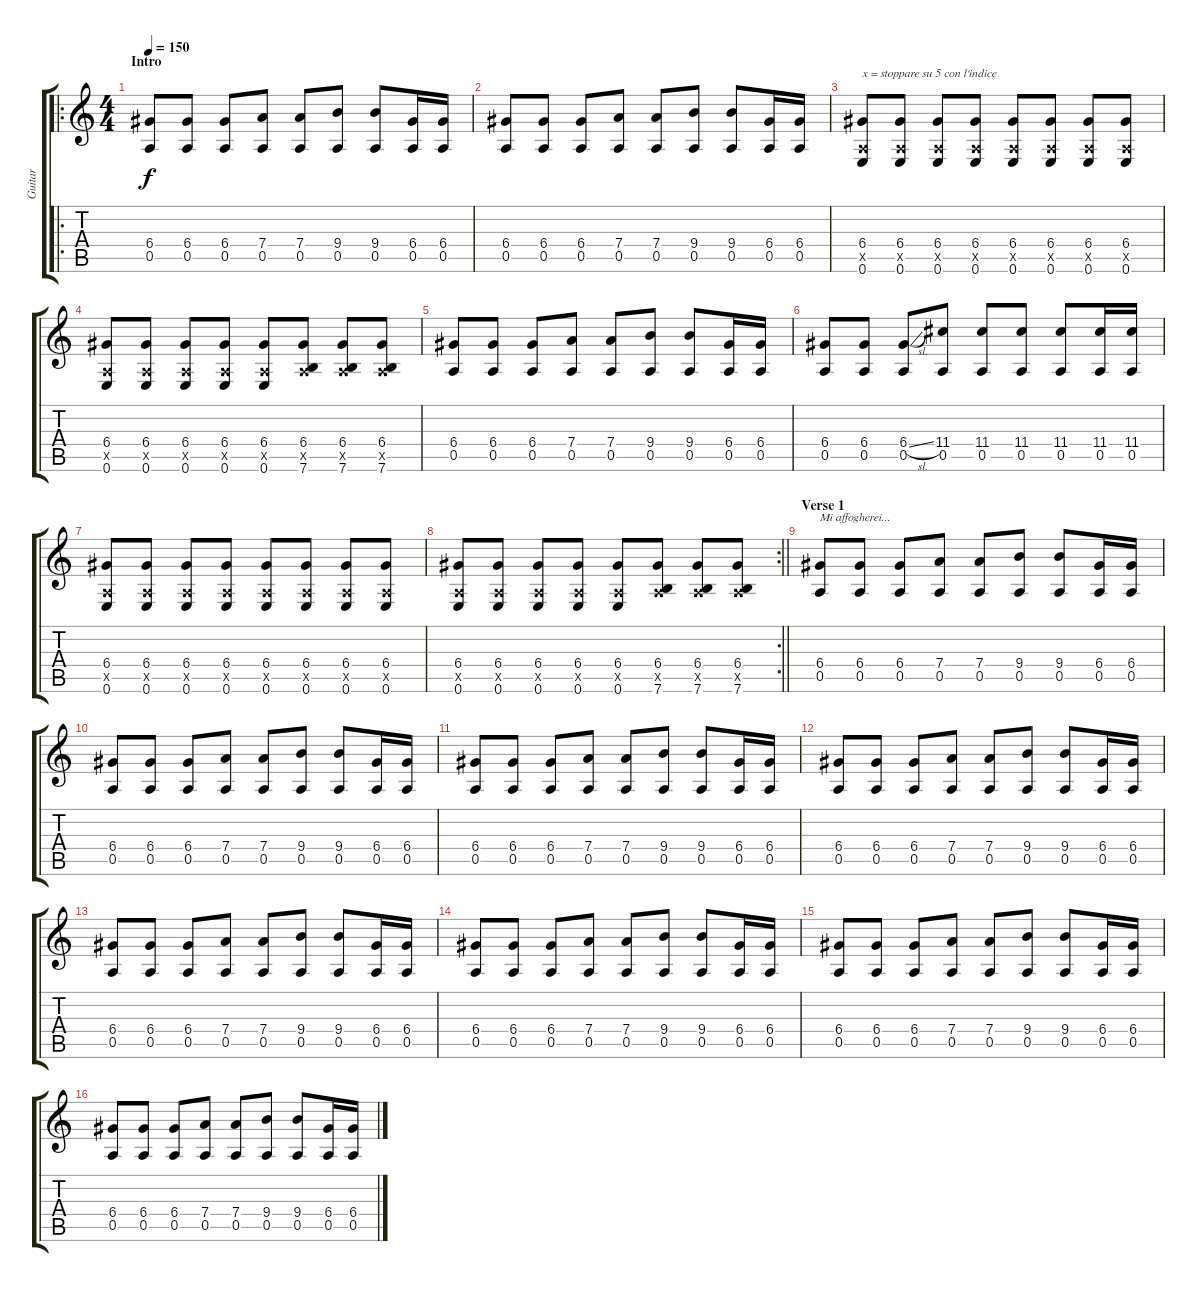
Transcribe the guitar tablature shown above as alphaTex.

\track ("Guitar" "Guitar") {instrument overdrivenguitar}
\staff {score tabs}
\tuning (E4 B3 G3 D3 A2 E2) {hide}
\ro
\ts (4 4)
\section ("" "Intro")
\tempo 150
\clef g2
\ks c
(6.4 0.5).8{dy f instrument overdrivenguitar} (6.4 0.5).8 (6.4 0.5).8 (7.4 0.5).8 (7.4 0.5).8 (9.4 0.5).8 (9.4 0.5).8 (6.4 0.5).16 (6.4 0.5).16 |
(6.4 0.5).8 (6.4 0.5).8 (6.4 0.5).8 (7.4 0.5).8 (7.4 0.5).8 (9.4 0.5).8 (9.4 0.5).8 (6.4 0.5).16 (6.4 0.5).16 |
(6.4 0.5{x} 0.6).8{txt "x = stoppare su 5 con l'indice"} (6.4 0.5{x} 0.6).8 (6.4 0.5{x} 0.6).8 (6.4 0.5{x} 0.6).8 (6.4 0.5{x} 0.6).8 (6.4 0.5{x} 0.6).8 (6.4 0.5{x} 0.6).8 (6.4 0.5{x} 0.6).8 |
(6.4 0.5{x} 0.6).8 (6.4 0.5{x} 0.6).8 (6.4 0.5{x} 0.6).8 (6.4 0.5{x} 0.6).8 (6.4 0.5{x} 0.6).8 (6.4 0.5{x} 7.6).8 (6.4 0.5{x} 7.6).8 (6.4 0.5{x} 7.6).8 |
(6.4 0.5).8 (6.4 0.5).8 (6.4 0.5).8 (7.4 0.5).8 (7.4 0.5).8 (9.4 0.5).8 (9.4 0.5).8 (6.4 0.5).16 (6.4 0.5).16 |
(6.4 0.5).8 (6.4 0.5).8 (6.4{sl} 0.5).8 (11.4 0.5).8 (11.4 0.5).8 (11.4 0.5).8 (11.4 0.5).8 (11.4 0.5).16 (11.4 0.5).16 |
(6.4 0.5{x} 0.6).8 (6.4 0.5{x} 0.6).8 (6.4 0.5{x} 0.6).8 (6.4 0.5{x} 0.6).8 (6.4 0.5{x} 0.6).8 (6.4 0.5{x} 0.6).8 (6.4 0.5{x} 0.6).8 (6.4 0.5{x} 0.6).8 |
\rc 2
\barLineRight lightlight
(6.4 0.5{x} 0.6).8 (6.4 0.5{x} 0.6).8 (6.4 0.5{x} 0.6).8 (6.4 0.5{x} 0.6).8 (6.4 0.5{x} 0.6).8 (6.4 0.5{x} 7.6).8 (6.4 0.5{x} 7.6).8 (6.4 0.5{x} 7.6).8 |
\section ("" "Verse 1")
(6.4 0.5).8{txt "Mi affogherei..."} (6.4 0.5).8 (6.4 0.5).8 (7.4 0.5).8 (7.4 0.5).8 (9.4 0.5).8 (9.4 0.5).8 (6.4 0.5).16 (6.4 0.5).16 |
(6.4 0.5).8 (6.4 0.5).8 (6.4 0.5).8 (7.4 0.5).8 (7.4 0.5).8 (9.4 0.5).8 (9.4 0.5).8 (6.4 0.5).16 (6.4 0.5).16 |
(6.4 0.5).8 (6.4 0.5).8 (6.4 0.5).8 (7.4 0.5).8 (7.4 0.5).8 (9.4 0.5).8 (9.4 0.5).8 (6.4 0.5).16 (6.4 0.5).16 |
(6.4 0.5).8 (6.4 0.5).8 (6.4 0.5).8 (7.4 0.5).8 (7.4 0.5).8 (9.4 0.5).8 (9.4 0.5).8 (6.4 0.5).16 (6.4 0.5).16 |
(6.4 0.5).8 (6.4 0.5).8 (6.4 0.5).8 (7.4 0.5).8 (7.4 0.5).8 (9.4 0.5).8 (9.4 0.5).8 (6.4 0.5).16 (6.4 0.5).16 |
(6.4 0.5).8 (6.4 0.5).8 (6.4 0.5).8 (7.4 0.5).8 (7.4 0.5).8 (9.4 0.5).8 (9.4 0.5).8 (6.4 0.5).16 (6.4 0.5).16 |
(6.4 0.5).8 (6.4 0.5).8 (6.4 0.5).8 (7.4 0.5).8 (7.4 0.5).8 (9.4 0.5).8 (9.4 0.5).8 (6.4 0.5).16 (6.4 0.5).16 |
(6.4 0.5).8 (6.4 0.5).8 (6.4 0.5).8 (7.4 0.5).8 (7.4 0.5).8 (9.4 0.5).8 (9.4 0.5).8 (6.4 0.5).16 (6.4 0.5).16
